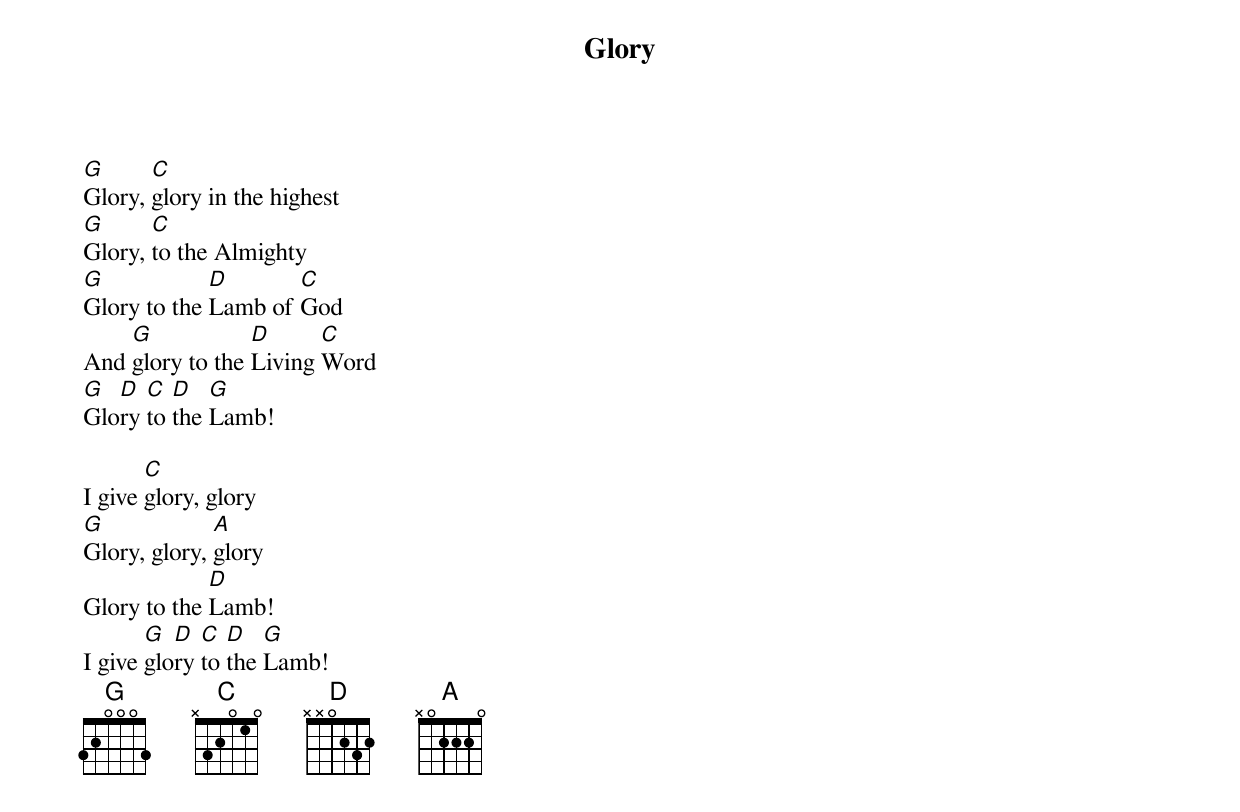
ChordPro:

{title: Glory}
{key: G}
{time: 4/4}
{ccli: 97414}
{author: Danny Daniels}
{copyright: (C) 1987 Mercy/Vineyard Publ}

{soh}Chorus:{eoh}
[G]Glory, [C]glory in the highest
[G]Glory, [C]to the Almighty
[G]Glory to the [D]Lamb of [C]God
And [G]glory to the [D]Living [C]Word
[G]Glo[D]ry [C]to [D]the [G]Lamb!

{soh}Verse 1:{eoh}
I give [C]glory, glory
[G]Glory, glory, [A]glory
Glory to the [D]Lamb!
I give [G]glo[D]ry [C]to [D]the [G]Lamb!
